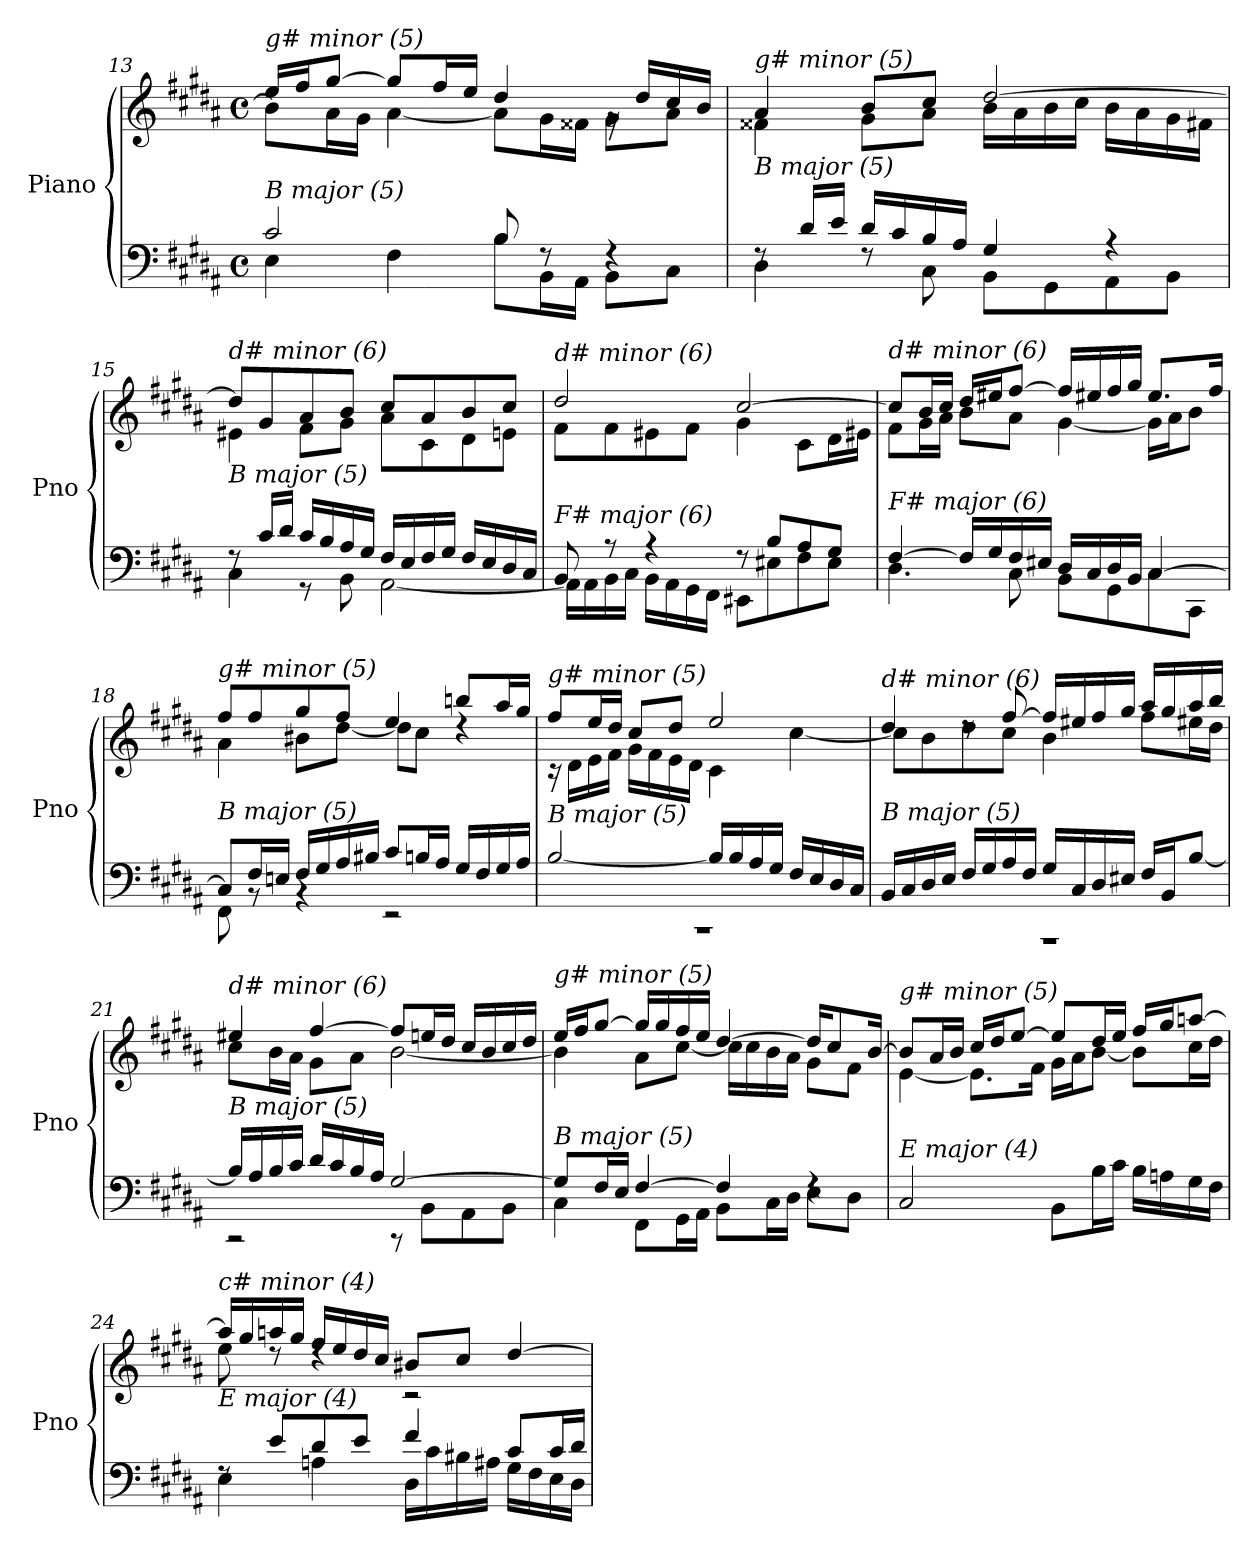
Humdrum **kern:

**kern	**kern
*part1	*part1
*staff2	*staff1
*I"Piano	*
*I'Pno	*
*clefF4	*clefG2
*k[f#c#g#d#a#]	*k[f#c#g#d#a#]
*M4/4	*M4/4
*met(c)	*met(c)
=13	=13
*^	*^
!	!	!LO:TX:i:t=g# minor (5)	!
!LO:TX:i:t=B major (5)	!	!	!
2c#/	4E\	16ee/LL	8b\L]
.	.	16ff#/J	.
.	.	[8gg#/J	16a#\L
.	.	.	16g#\JJ
.	4F#\	8gg#/L]	[4a#\
.	.	16ff#/L	.
.	.	16ee/JJ	.
8B/	8B\L	4dd#/	8a#\L]
8rF	16BB\L	.	16g#\L
.	16AA#\JJ	.	16f##X\JJ
4rF	8BB\L	16rg	8g#\L
.	.	16dd#/LL	.
.	8C#\J	16cc#/	8a#\J
.	.	16b/JJ	.
!!LO:PB:g=z	!!
=14	=14	=14	=14
!	!	!LO:TX:i:t=g# minor (5)	!
!LO:TX:i:t=B major (5)	!	!	!
8rF	4D#\	4a#/	4f##X\
16d#/LL	.	.	.
16e/JJ	.	.	.
16d#/LL	8rF	8b/L	8g#\L
16c#/	.	.	.
16B/	8C#\	8cc#/J	8a#\J
16A#/JJ	.	.	.
4G#/	8BB\L	[2dd#/	16b\LL
.	.	.	16a#\
.	8GG#\	.	16b\
.	.	.	16cc#\JJ
4r	8AA#\	.	16b\LL
.	.	.	16a#\
.	8BB\J	.	16g#\
.	.	.	16f#X\JJ
=15	=15	=15	=15
!	!	!LO:TX:i:t=d# minor (6)	!
!LO:TX:i:t=B major (5)	!	!	!
8rF	4C#\	8dd#/L]	4e#X\
16c#/LL	.	8g#/	.
16d#/JJ	.	.	.
16c#/LL	8r	8a#/	8f#\L
16B/	.	.	.
16A#/	8BB\	8b/J	8g#\J
16G#/JJ	.	.	.
16F#/LL	[2AA#\	8cc#/L	8a#\L
16E/	.	.	.
16F#/	.	8a#/	8c#\
16G#/JJ	.	.	.
16F#/LL	.	8b/	8d#\
16E/	.	.	.
16D#/	.	8cc#/J	8en\J
16C#/JJ	.	.	.
=16	=16	=16	=16
!	!	!LO:TX:i:t=d# minor (6)	!
!LO:TX:i:t=F# major (6)	!	!	!
8BB/	16AA#\LL]	2dd#/	8f#\L
.	16AA#\	.	.
8r	16BB\	.	8f#\
.	16C#\JJ	.	.
4r	16BB\LL	.	8e#X\
.	16AA#\	.	.
.	16GG#\	.	8f#\J
.	16FF#\JJ	.	.
8r	8EE#X\L	[2cc#/	4g#\
8B/L	8E#X\	.	.
8A#/	8F#\	.	8c#\L
8G#/J	8E#\J	.	16d#\L
.	.	.	16e#X\JJ
!!LO:LB:g=z	!!
=17	=17	=17	=17
!	!	!LO:TX:i:t=d# minor (6)	!
!LO:TX:i:t=F# major (6)	!	!	!
[4F#/	4.D#\	8cc#/L]	8f#\L
.	.	16b/L	16g#\L
.	.	16cc#/JJ	16a#\JJ
16F#/LL]	.	16dd#/LL	8b\L
16G#/	.	16ee#X/J	.
16F#/	8C#\	[8ff#/J	8a#\J
16E#X/JJ	.	.	.
16D#/LL	8BB\L	16ff#/LL]	[4g#\
16C#/	.	16ee#X/	.
16D#/	8GG#\	16ff#/	.
16BB/JJ	.	16gg#/JJ	.
[4C#/	8C#\	8.ee#/L	16g#\LL]
.	.	.	16a#\J
.	8CC#\J	.	8b\J
.	.	16ff#/Jk	.
=18	=18	=18	=18
!	!	!LO:TX:i:t=g# minor (5)	!
!LO:TX:i:t=B major (5)	!	!	!
8C#/L]	8FF#\	8ff#/L	4a#\
16F#/L	8rBB	8ff#/	.
16En/JJ	.	.	.
16F#/LL	4rBB	8gg#/	8b#X\L
16G#/	.	.	.
16A#/	.	8ff#/J	[8dd#\J
16B#Xi/JJ	.	.	.
8c#/L	2r	4ee/	8dd#\L]
16Bn/L	.	.	8cc#\J
16A#/JJ	.	.	.
16G#/LL	.	8bbn/L	4rdd
16F#/	.	.	.
16G#/	.	16aa#/L	.
16A#/JJ	.	16gg#/JJ	.
!!LO:LB:g=z	!!
=19	=19	=19	=19
!	!	!LO:TX:i:t=g# minor (5)	!
!LO:TX:i:t=B major (5)	!	!	!
1rCC	[2B/	8ff#/L	16r
.	.	.	16d#\LL
.	.	16ee/L	16e\
.	.	16dd#/JJ	16f#\JJ
.	.	8cc#/L	16g#\LL
.	.	.	16f#\
.	.	8dd#/J	16e\
.	.	.	16d#\JJ
.	16B/LL]	2ee/	4c#\
.	16B/	.	.
.	16A#/	.	.
.	16G#/JJ	.	.
.	16F#/LL	.	[4cc#\
.	16E/	.	.
.	16D#/	.	.
.	16C#/JJ	.	.
!!LO:LB:g=z	!!
=20	=20	=20	=20
!	!	!LO:TX:i:t=d# minor (6)	!
!LO:TX:i:t=B major (5)	!	!	!
1rAAA	16BB/LL	4dd#/	8cc#\L]
.	16C#/	.	.
.	16D#/	.	8b\
.	16E/JJ	.	.
.	16F#/LL	8rdd	8dd#\
.	16G#/	.	.
.	16A#/	[8ff#/	8cc#\J
.	16F#/JJ	.	.
.	16G#/LL	16ff#/LL]	4b\
.	16C#/	16ee#X/	.
.	16D#/	16ff#/	.
.	16E#X/JJ	16gg#/JJ	.
.	16F#/LL	16aa#/LL	8ff#\L
.	16BB/J	16gg#/	.
.	[8B/J	16aa#/	16ee#X\L
.	.	16bb/JJ	16dd#\JJ
=21	=21	=21	=21
!	!	!LO:TX:i:t=d# minor (6)	!
!LO:TX:i:t=B major (5)	!	!	!
2rCC	16B/LL]	4ee#X/	8cc#\L
.	16A#/	.	.
.	16B/	.	16b\L
.	16c#/JJ	.	16a#\JJ
.	16d#/LL	[4ff#/	8g#\L
.	16c#/	.	.
.	16B/	.	8a#\J
.	16A#/JJ	.	.
[2G#/	8rCC	8ff#/L]	[2b\
.	8BB\L	16een/L	.
.	.	16dd#/JJ	.
.	8AA#\	16cc#/LL	.
.	.	16b/	.
.	8BB\J	16cc#/	.
.	.	16dd#/JJ	.
!!LO:LB:g=z	!!
=22	=22	=22	=22
!	!	!LO:TX:i:t=g# minor (5)	!
!LO:TX:i:t=B major (5)	!	!	!
8G#/L]	4C#\	16ee/LL	4b\]
.	.	16ff#/J	.
16F#/L	.	[8gg#/J	.
16E/JJ	.	.	.
[4F#/	8FF#\L	16gg#/LL]	8a#\L
.	.	16gg#/	.
.	16GG#\L	16ff#/	[8cc#\J
.	16AA#\JJ	16ee/JJ	.
4F#/]	8BB\L	[4dd#/	16cc#\LL]
.	.	.	16cc#\
.	16C#\L	.	16b\
.	16D#\JJ	.	16a#\JJ
4rF	8E\L	16dd#/KL]	8g#\L
.	.	8cc#/	.
.	8D#\J	.	8f#\J
.	.	[16b/Jk	.
*v	*v	*	*
!!LO:PB:g=z	!!
=23	=23	=23
!	!LO:TX:i:t=g# minor (5)	!
!LO:TX:i:t=E major (4)	!	!
2C#/	8b/L]	[4e\
.	16a#/L	.
.	16b/JJ	.
.	16cc#/LL	8.e\L]
.	16dd#/J	.
.	[8ee/J	.
.	.	16f#\Jk
8BB\L	8ee/L]	16g#\LL
.	.	16a#\J
16B\L	16dd#/L	[8b\J
16c#\JJ	16ee/JJ	.
16B\LL	16ff#/LL	8b\L]
16An\	16gg#/J	.
16G#\	[8aan/J	16cc#\L
16F#\JJ	.	16dd#\JJ
=24	=24	=24
*^	*	*
!	!	!LO:TX:i:t=c# minor (4)	!
!LO:TX:i:t=E major (4)	!	!	!
8rF	4E\	16aa/LL]	8ee\
.	.	16gg#/	.
8e/L	.	16aan/	8rdd
.	.	16gg#/JJ	.
8d#/	4An\	16ff#/LL	4rdd
.	.	16ee/	.
8e/J	.	16dd#/	.
.	.	16cc#/JJ	.
4f#/	16D#\LL	8b#X/L	2r
.	16c#\	.	.
.	16B#Xi\	8cc#/J	.
.	16A#X\JJ	.	.
8c#j/L	16G#\LL	[4dd#/	.
.	16F#\	.	.
16c#/L	16E\	.	.
16d#/JJ	16D#\JJ	.	.
*v	*v	*	*
*	*v	*v
=	=
*-	*-
